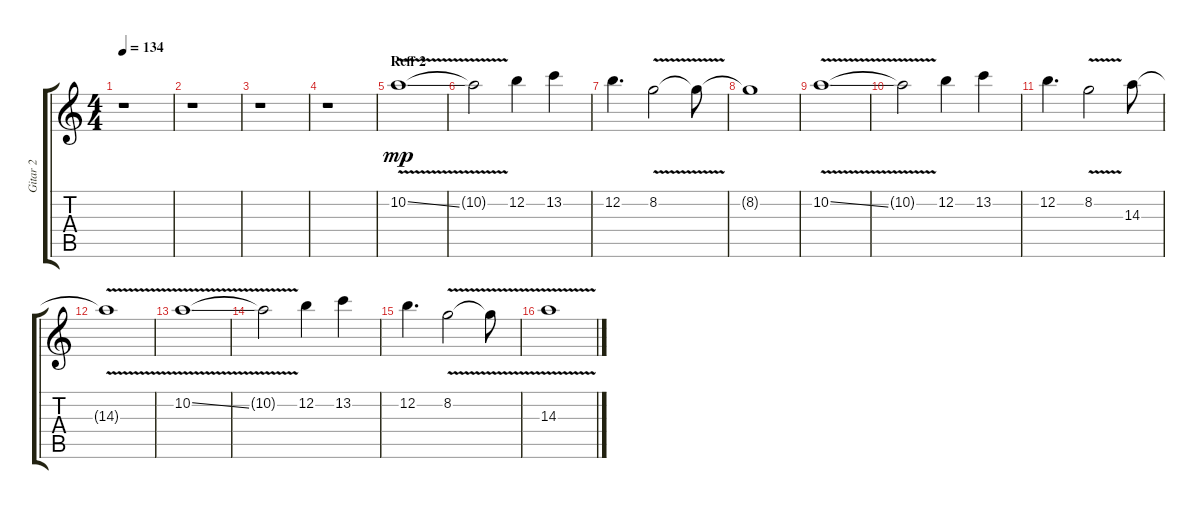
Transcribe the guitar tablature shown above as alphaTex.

\track ("Gitar 2" "Gitar 2") {instrument overdrivenguitar}
\staff {score tabs}
\tuning (E4 B3 G3 D3 A2 E2) {hide}
\ts (4 4)
\tempo 134
\clef g2
\ks c
r.1{dy f} |
r.1 |
r.1 |
r.1 |
\section ("" "Reff 2")
10.2{v ss}.1{dy mp} |
10.2{t}.2 12.2.4 13.2.4 |
12.2.4{d} 8.2{v}.2 8.2{t}.8 |
8.2{t}.1 |
10.2{v ss}.1 |
10.2{t}.2 12.2.4 13.2.4 |
12.2.4{d} 8.2{v}.2 14.3.8 |
14.3{v t}.1 |
10.2{v ss}.1 |
10.2{t}.2 12.2.4 13.2.4 |
12.2.4{d} 8.2{v}.2 8.2{t}.8 |
14.3{v}.1
